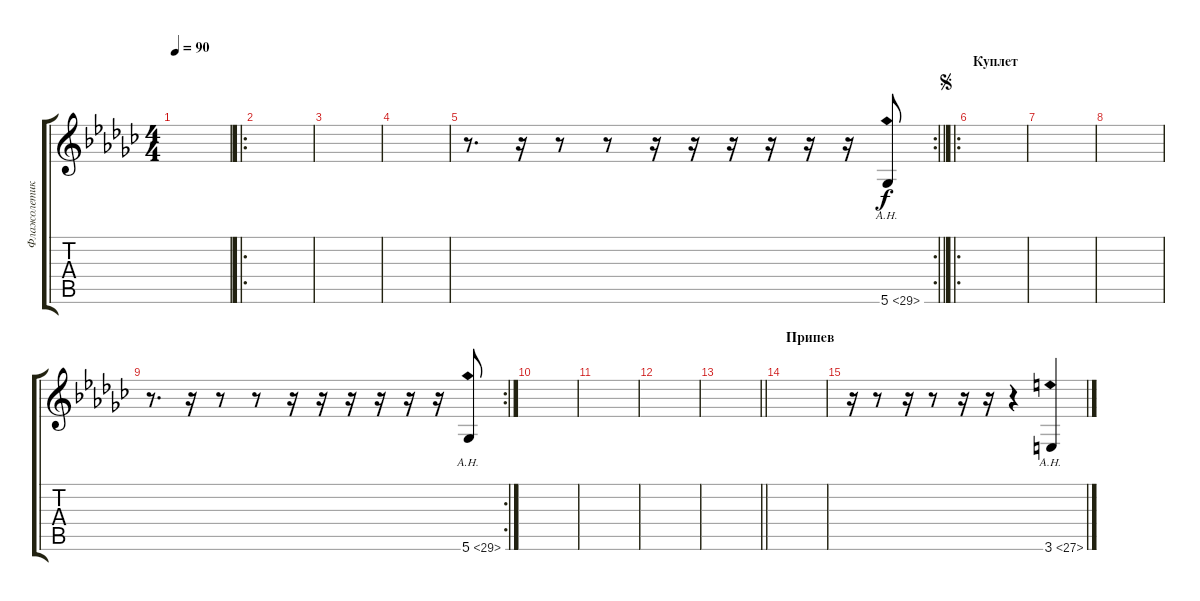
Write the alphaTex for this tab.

\track ("Флажолетики" "Флажолетик") {instrument overdrivenguitar}
\staff {score tabs}
\tuning (Eb4 Bb3 Gb3 Db3 Ab2 Db2) {hide}
\ts (4 4)
\tempo 90
\clef g2
\ks ebminor
|
\ro
|
|
|
\rc 2
\barLineRight lightlight
r.8{d} r.16 r.8 r.8 r.16 r.16 r.16 r.16 r.16 r.16 5.6{ah 24}.8 |
\ro
\section ("" "Куплет")
\jump segno
|
|
|
\rc 2
r.8{d} r.16 r.8 r.8 r.16 r.16 r.16 r.16 r.16 r.16 5.6{ah 24}.8 |
|
|
|
\barLineRight lightlight
|
\section ("" "Припев")
|
r.16 r.8 r.16 r.8 r.16 r.16 r.4 3.6{ah 24}.4
